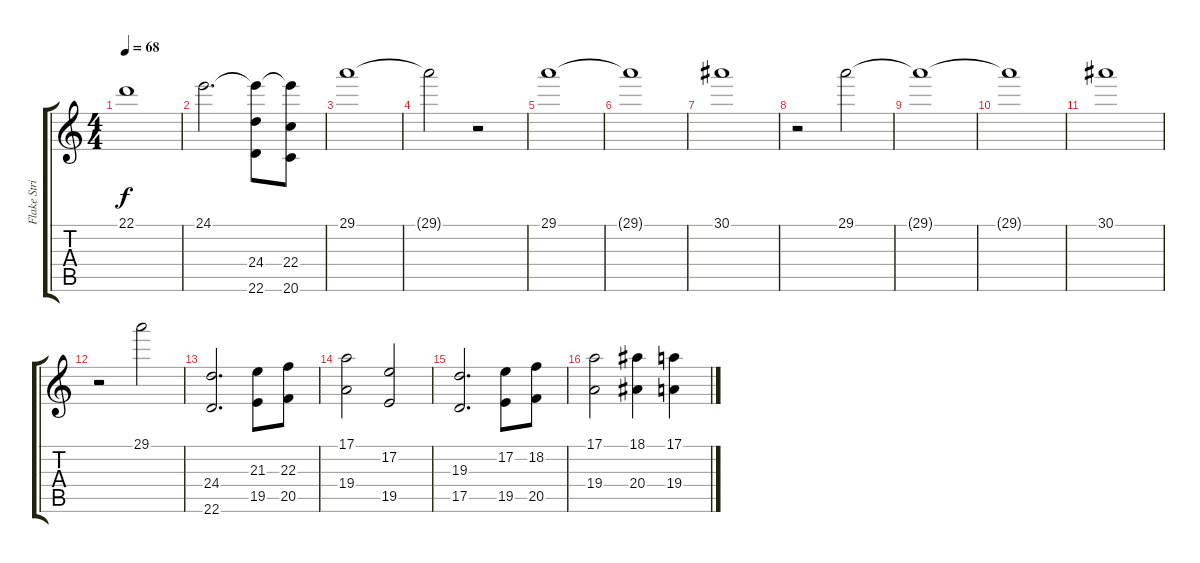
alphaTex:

\track ("Flake String 2" "Flake Stri") {instrument stringensemble1}
\staff {score tabs}
\tuning (E4 B3 G3 D3 A2 E2) {hide}
\ts (4 4)
\tempo 68
\clef g2
\ks c
22.1.1{dy f} |
24.1.2{d} (24.1{t} 24.4 22.6).8 (24.1{t} 22.4 20.6).8 |
29.1.1 |
29.1{t}.2 r.2 |
29.1.1 |
29.1{t}.1 |
30.1.1 |
r.2 29.1.2 |
29.1{t}.1 |
29.1{t}.1 |
30.1.1 |
r.2 29.1.2 |
(24.4 22.6).2{d} (21.3 19.5).8 (22.3 20.5).8 |
(17.1 19.4).2 (17.2 19.5).2 |
(19.3 17.5).2{d} (17.2 19.5).8 (18.2 20.5).8 |
(17.1 19.4).2 (18.1 20.4).4 (17.1 19.4).4
